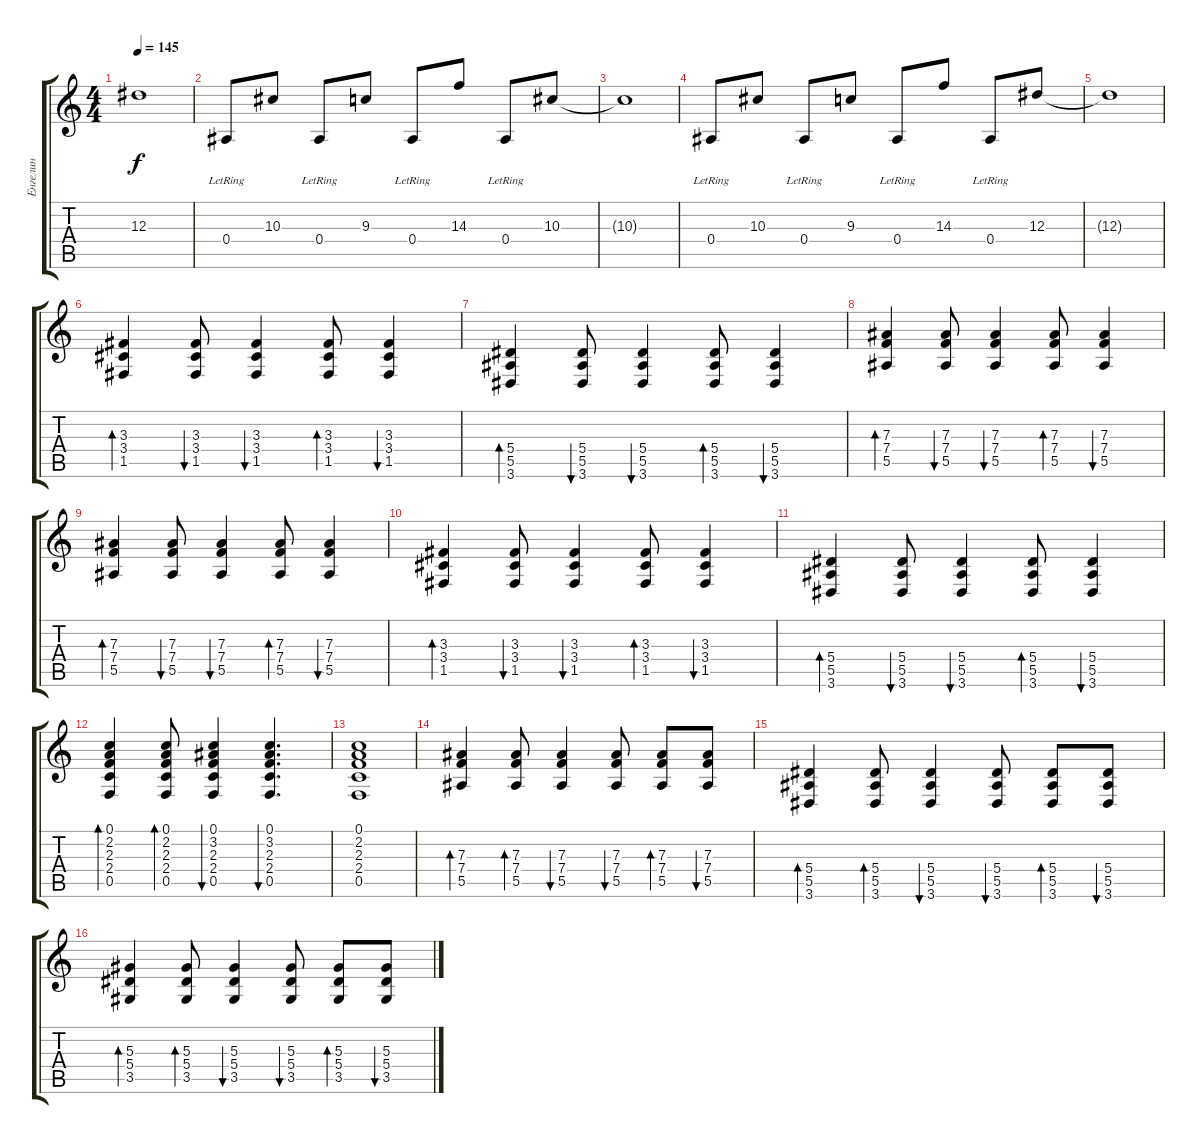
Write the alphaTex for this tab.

\track ("Енгелин" "Енгелин") {instrument acousticguitarsteel}
\staff {score tabs}
\tuning (C4 G3 Eb3 Bb2 F2 C2) {hide}
\ts (4 4)
\tempo 145
\clef g2
\ks c
12.3{t}.1{dy f} |
0.4{lr}.8 10.3.8 0.4{lr}.8 9.3.8 0.4{lr}.8 14.3.8 0.4{lr}.8 10.3.8 |
10.3{t}.1 |
0.4{lr}.8 10.3.8 0.4{lr}.8 9.3.8 0.4{lr}.8 14.3.8 0.4{lr}.8 12.3.8 |
12.3{t}.1 |
(3.3 3.4 1.5).4{bd 60} (3.3 3.4 1.5).8{bu 60} (3.3 3.4 1.5).4{bu 60} (3.3 3.4 1.5).8{bd 60} (3.3 3.4 1.5).4{bu 60} |
(5.4 5.5 3.6).4{bd 60} (5.4 5.5 3.6).8{bu 60} (5.4 5.5 3.6).4{bu 60} (5.4 5.5 3.6).8{bd 60} (5.4 5.5 3.6).4{bu 60} |
(7.3 7.4 5.5).4{bd 60} (7.3 7.4 5.5).8{bu 60} (7.3 7.4 5.5).4{bu 60} (7.3 7.4 5.5).8{bd 60} (7.3 7.4 5.5).4{bu 60} |
(7.3 7.4 5.5).4{bd 60} (7.3 7.4 5.5).8{bu 60} (7.3 7.4 5.5).4{bu 60} (7.3 7.4 5.5).8{bd 60} (7.3 7.4 5.5).4{bu 60} |
(3.3 3.4 1.5).4{bd 60} (3.3 3.4 1.5).8{bu 60} (3.3 3.4 1.5).4{bu 60} (3.3 3.4 1.5).8{bd 60} (3.3 3.4 1.5).4{bu 60} |
(5.4 5.5 3.6).4{bd 60} (5.4 5.5 3.6).8{bu 60} (5.4 5.5 3.6).4{bu 60} (5.4 5.5 3.6).8{bd 60} (5.4 5.5 3.6).4{bu 60} |
(0.1 2.2 2.3 2.4 0.5).4{bd 60} (0.1 2.2 2.3 2.4 0.5).8{bd 60} (0.1 3.2 2.3 2.4 0.5).4{bu 60} (0.1 3.2 2.3 2.4 0.5).4{d bu 60} |
(0.1 2.2 2.3 2.4 0.5).1 |
(7.3 7.4 5.5).4{bd 60} (7.3 7.4 5.5).8{bd 60} (7.3 7.4 5.5).4{bu 60} (7.3 7.4 5.5).8{bu 60} (7.3 7.4 5.5).8{bd 60} (7.3 7.4 5.5).8{bu 60} |
(5.4 5.5 3.6).4{bd 60} (5.4 5.5 3.6).8{bd 60} (5.4 5.5 3.6).4{bu 60} (5.4 5.5 3.6).8{bu 60} (5.4 5.5 3.6).8{bd 60} (5.4 5.5 3.6).8{bu 60} |
(5.3 5.4 3.5).4{bd 60} (5.3 5.4 3.5).8{bd 60} (5.3 5.4 3.5).4{bu 60} (5.3 5.4 3.5).8{bu 60} (5.3 5.4 3.5).8{bd 60} (5.3 5.4 3.5).8{bu 60}
